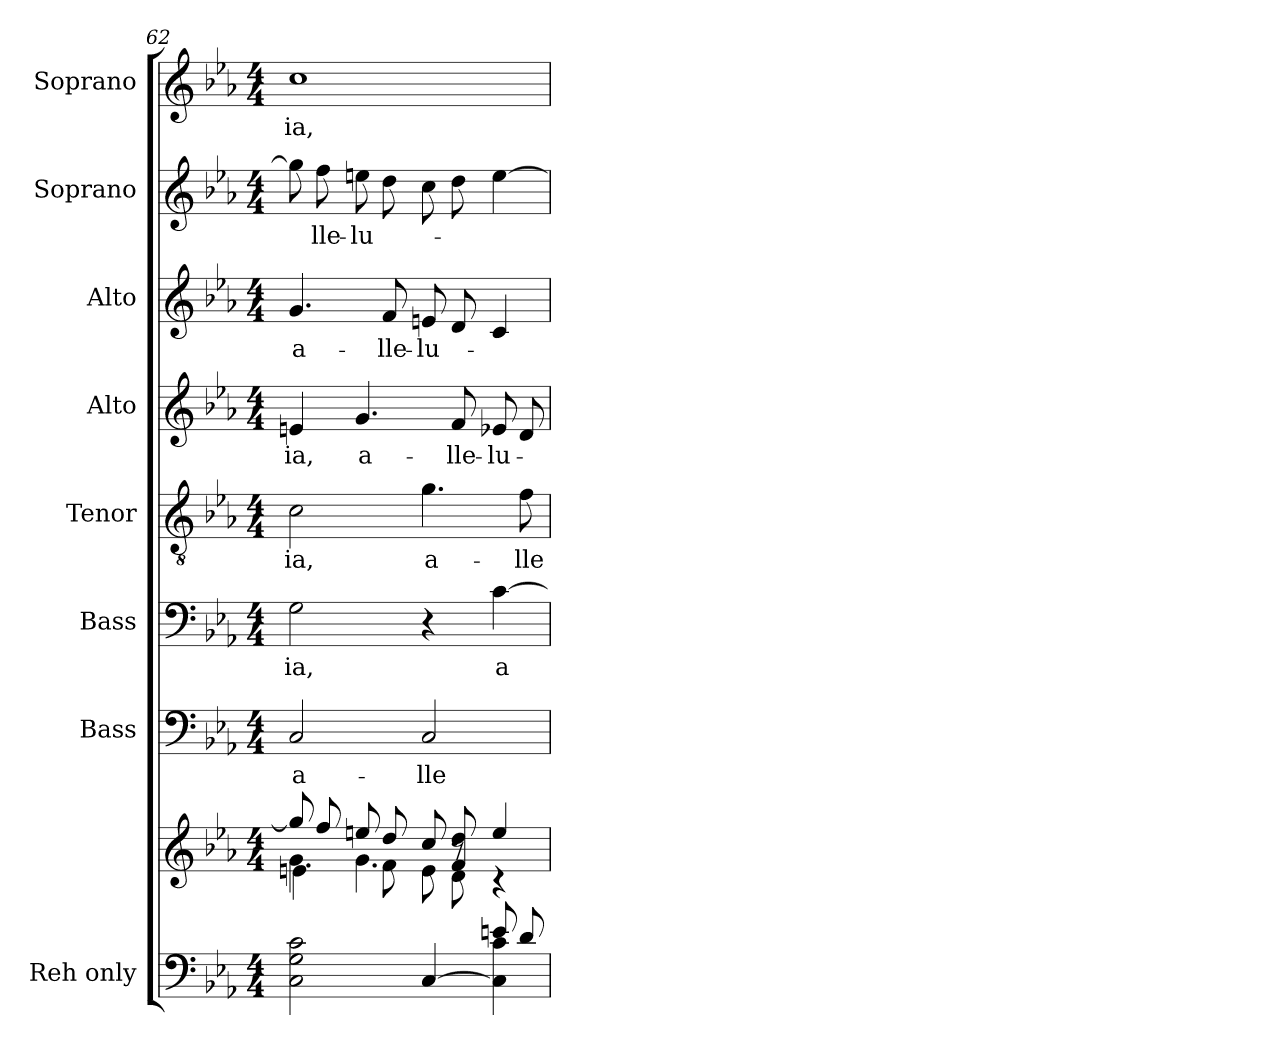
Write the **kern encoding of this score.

**kern	**kern	**kern	**text	**kern	**text	**kern	**text	**kern	**text	**kern	**text	**kern	**text	**kern	**text
*part8	*part8	*part7	*part7	*part6	*part6	*part5	*part5	*part4	*part4	*part3	*part3	*part2	*part2	*part1	*part1
*staff9	*staff8	*staff7	*staff7	*staff6	*staff6	*staff5	*staff5	*staff4	*staff4	*staff3	*staff3	*staff2	*staff2	*staff1	*staff1
*I"Reh only	*	*I"Bass	*	*I"Bass	*	*I"Tenor	*	*I"Alto	*	*I"Alto	*	*I"Soprano	*	*I"Soprano	*
*I'Reh only	*	*I'B.	*	*I'B.	*	*I'T.	*	*I'A.	*	*I'A.	*	*I'S.	*	*I'S.	*
*clefF4	*clefG2	*clefF4	*	*clefF4	*	*clefGv2	*	*clefG2	*	*clefG2	*	*clefG2	*	*clefG2	*
*	*	*	*	*	*	*ITrd7c12	*	*	*	*	*	*	*	*	*
*k[b-e-a-]	*k[b-e-a-]	*k[b-e-a-]	*	*k[b-e-a-]	*	*k[b-e-a-]	*	*k[b-e-a-]	*	*k[b-e-a-]	*	*k[b-e-a-]	*	*k[b-e-a-]	*
*E-:	*E-:	*E-:	*	*E-:	*	*E-:	*	*E-:	*	*E-:	*	*E-:	*	*E-:	*
*M4/4	*M4/4	*M4/4	*	*M4/4	*	*M4/4	*	*M4/4	*	*M4/4	*	*M4/4	*	*M4/4	*
=62	=62	=62	=62	=62	=62	=62	=62	=62	=62	=62	=62	=62	=62	=62	=62
*^	*^	*	*	*	*	*	*	*	*	*	*	*	*	*	*
*	*^	*	*^	*	*	*	*	*	*	*	*	*	*	*	*	*	*
!	!	!	!	!	!	!	!LO:LY:b:color=#000000	!	!	!	!	!	!	!	!	!	!	!	!
!	!	!	!	!	!	!	!	!	!LO:LY:b:color=#000000	!	!	!	!	!	!	!	!	!	!
!	!	!	!	!	!	!	!	!	!	!	!LO:LY:b:color=#000000	!	!	!	!	!	!	!	!
!	!	!	!	!	!	!	!	!	!	!	!	!	!LO:LY:b:color=#000000	!	!	!	!	!	!
!	!	!	!	!	!	!	!	!	!	!	!	!	!	!	!LO:LY:b:color=#000000	!	!	!	!
!	!	!	!	!	!	!	!	!	!	!	!	!	!	!	!	!	!	!	!LO:LY:b:color=#000000
2.ryy	1ryy	2Ci\ 2Gi 2ci	8ggi/]	4.gi\	4eni\	2Ci/	a-	2Gi\	-ia,	2Ci\	-ia,	4eni/	-ia,	4.gi/	a-	8ggi\]	.	1cci	-ia,
!	!	!	!	!	!	!	!	!	!	!	!	!	!	!	!	!	!LO:LY:b:color=#000000	!	!
.	.	.	8ffi/	.	.	.	.	.	.	.	.	.	.	.	.	8ffi\	-lle-	.	.
!	!	!	!	!	!	!	!	!	!	!	!	!	!LO:LY:b:color=#000000	!	!	!	!	!	!
!	!	!	!	!	!	!	!	!	!	!	!	!	!	!	!	!	!LO:LY:b:color=#000000	!	!
.	.	.	8eeni/	.	4.gi\	.	.	.	.	.	.	4.gi/	a-	.	.	8eeni\	-lu-	.	.
!	!	!	!	!	!	!	!	!	!	!	!	!	!	!	!LO:LY:b:color=#000000	!	!	!	!
.	.	.	8ddi/	8fi\	.	.	.	.	.	.	.	.	.	8fi/	-lle-	8ddi\	.	.	.
!	!	!	!	!	!	!	!LO:LY:b:color=#000000	!	!	!	!	!	!	!	!	!	!	!	!
!	!	!	!	!	!	!	!	!	!	!	!LO:LY:b:color=#000000	!	!	!	!	!	!	!	!
!	!	!	!	!	!	!	!	!	!	!	!	!	!	!	!LO:LY:b:color=#000000	!	!	!	!
.	.	[4Ci/	8cci/	8ei\	.	2Ci/	-lle-	4r	.	4.Gi\	a-	.	.	8eni/	-lu-	8cci\	.	.	.
!	!	!	!	!	!	!	!	!	!	!	!	!	!LO:LY:b:color=#000000	!	!	!	!	!	!
.	.	.	8fi/ 8ddi	8di\	8r	.	.	.	.	.	.	8fi/	-lle-	8di/	.	8ddi\	.	.	.
!	!	!	!	!	!	!	!	!	!LO:LY:b:color=#000000	!	!	!	!	!	!	!	!	!	!
!	!	!	!	!	!	!	!	!	!	!	!	!	!LO:LY:b:color=#000000	!	!	!	!	!	!
8ei/	.	4Ci\] 4ci	4eei/	4r	4ryy	.	.	[4ci\	a-	.	.	8e-Xi/	-lu-	4ci/	.	[4eei\	.	.	.
!	!	!	!	!	!	!	!	!	!	!	!LO:LY:b:color=#000000	!	!	!	!	!	!	!	!
8di/	.	.	.	.	.	.	.	.	.	8Fi\	-lle-	8di/	.	.	.	.	.	.	.
*v	*v	*v	*	*	*	*	*	*	*	*	*	*	*	*	*	*	*	*	*
*	*v	*v	*v	*	*	*	*	*	*	*	*	*	*	*	*	*	*
=	=	=	=	=	=	=	=	=	=	=	=	=	=	=	=
*-	*-	*-	*-	*-	*-	*-	*-	*-	*-	*-	*-	*-	*-	*-	*-
